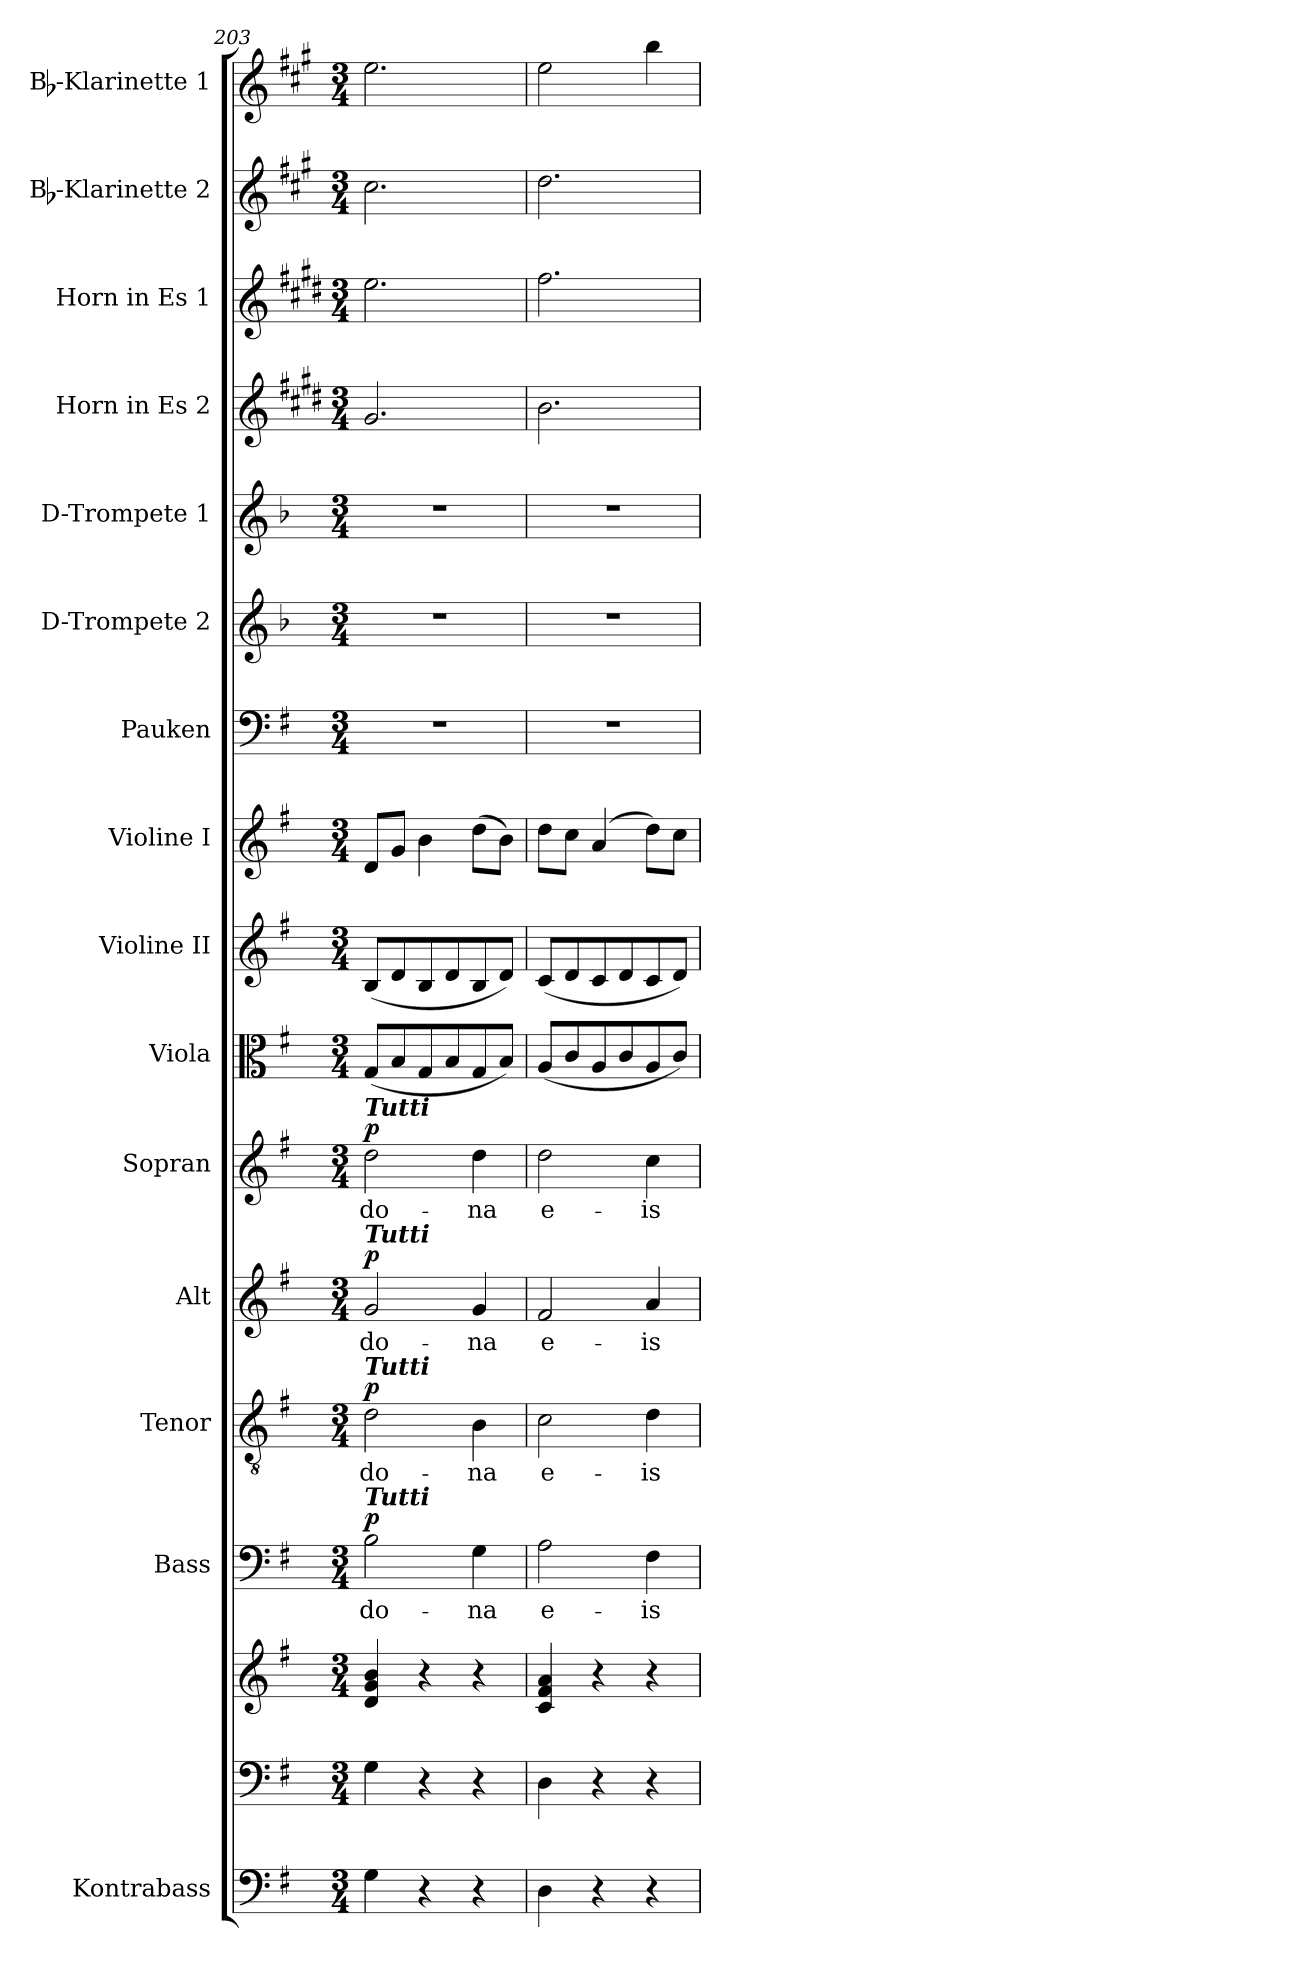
**kern	**kern	**kern	**kern	**text	**dynam	**kern	**text	**dynam	**kern	**text	**dynam	**kern	**text	**dynam	**kern	**kern	**kern	**kern	**kern	**kern	**kern	**kern	**kern	**kern
*part16	*part15	*part15	*part14	*part14	*part14	*part13	*part13	*part13	*part12	*part12	*part12	*part11	*part11	*part11	*part10	*part9	*part8	*part7	*part6	*part5	*part4	*part3	*part2	*part1
*staff17	*staff16	*staff15	*staff14	*staff14	*staff14	*staff13	*staff13	*staff13	*staff12	*staff12	*staff12	*staff11	*staff11	*staff11	*staff10	*staff9	*staff8	*staff7	*staff6	*staff5	*staff4	*staff3	*staff2	*staff1
*I"Kontrabass	*	*	*I"Bass	*	*	*I"Tenor	*	*	*I"Alt	*	*	*I"Sopran	*	*	*I"Viola	*I"Violine II	*I"Violine I	*I"Pauken	*I"D-Trompete 2	*I"D-Trompete 1	*I"Horn in Es 2	*I"Horn in Es 1	*I"Bb-Klarinette 2	*I"Bb-Klarinette 1
*I'Kb.	*	*	*I'B.	*	*	*I'T.	*	*	*I'A.	*	*	*I'S.	*	*	*I'Vla.	*I'Vl. II	*I'Vl. I	*I'Pk.	*I'D Trp. 2	*I'D Trp. 1	*	*	*I'Bb Kl. 2	*I'Bb Kl. 1
*clefF4	*clefF4	*clefG2	*clefF4	*	*	*clefGv2	*	*	*clefG2	*	*	*clefG2	*	*	*clefC3	*clefG2	*clefG2	*clefF4	*clefG2	*clefG2	*clefG2	*clefG2	*clefG2	*clefG2
*ITrd7c12	*	*	*	*	*	*	*	*	*	*	*	*	*	*	*	*	*	*	*ITrd-1c-2	*ITrd-1c-2	*ITrd5c9	*ITrd5c9	*ITrd1c2	*ITrd1c2
*k[f#]	*k[f#]	*k[f#]	*k[f#]	*	*	*k[f#]	*	*	*k[f#]	*	*	*k[f#]	*	*	*k[f#]	*k[f#]	*k[f#]	*k[f#]	*k[f#]	*k[f#]	*k[f#]	*k[f#]	*k[f#]	*k[f#]
*G:	*G:	*G:	*G:	*	*	*G:	*	*	*G:	*	*	*G:	*	*	*G:	*G:	*G:	*G:	*G:	*G:	*G:	*G:	*G:	*G:
*M3/4	*M3/4	*M3/4	*M3/4	*	*	*M3/4	*	*	*M3/4	*	*	*M3/4	*	*	*M3/4	*M3/4	*M3/4	*M3/4	*M3/4	*M3/4	*M3/4	*M3/4	*M3/4	*M3/4
=203	=203	=203	=203	=203	=203	=203	=203	=203	=203	=203	=203	=203	=203	=203	=203	=203	=203	=203	=203	=203	=203	=203	=203	=203
!	!	!	!	!	!	!	!	!	!	!	!	!LO:TX:a:Bi:t=Tutti	!	!	!	!	!	!	!	!	!	!	!	!
!	!	!	!	!	!	!	!	!	!LO:TX:a:Bi:t=Tutti	!	!	!	!	!	!	!	!	!	!	!	!	!	!	!
!	!	!	!	!	!	!LO:TX:a:Bi:t=Tutti	!	!	!	!	!	!	!	!	!	!	!	!	!	!	!	!	!	!
!	!	!	!LO:TX:a:Bi:t=Tutti	!	!	!	!	!	!	!	!	!	!	!	!	!	!	!	!	!	!	!	!	!
!	!	!	!	!LO:LY:b	!LO:DY:a	!	!LO:LY:b	!LO:DY:a	!	!LO:LY:b	!LO:DY:a	!	!LO:LY:b	!LO:DY:a	!	!	!	!	!	!	!	!	!	!
4GG\	4G\	4d/ 4g/ 4b/	2B\	do-	p	2d\	do-	p	2g/	do-	p	2dd\	do-	p	(<8G/L	(<8B/L	8d/L	2.r	2.r	2.r	2.B/	2.g\	2.b\	2.dd\
.	.	.	.	.	.	.	.	.	.	.	.	.	.	.	8B/	8d/	8g/J	.	.	.	.	.	.	.
4r	4r	4r	.	.	.	.	.	.	.	.	.	.	.	.	8G/	8B/	4b\	.	.	.	.	.	.	.
.	.	.	.	.	.	.	.	.	.	.	.	.	.	.	8B/	8d/	.	.	.	.	.	.	.	.
!	!	!	!	!LO:LY:b	!	!	!LO:LY:b	!	!	!LO:LY:b	!	!	!LO:LY:b	!	!	!	!	!	!	!	!	!	!	!
4r	4r	4r	4G\	-na	.	4B\	-na	.	4g/	-na	.	4dd\	-na	.	8G/	8B/	(>8dd\L	.	.	.	.	.	.	.
.	.	.	.	.	.	.	.	.	.	.	.	.	.	.	8B/J)	8d/J)	8b\J)	.	.	.	.	.	.	.
=204	=204	=204	=204	=204	=204	=204	=204	=204	=204	=204	=204	=204	=204	=204	=204	=204	=204	=204	=204	=204	=204	=204	=204	=204
!	!	!	!	!LO:LY:b	!	!	!LO:LY:b	!	!	!LO:LY:b	!	!	!LO:LY:b	!	!	!	!	!	!	!	!	!	!	!
4DD\	4D\	4c/ 4f#/ 4a/	2A\	e-	.	2c\	e-	.	2f#/	e-	.	2dd\	e-	.	(<8A/L	(<8c/L	8dd\L	2.r	2.r	2.r	2.d\	2.a\	2.cc\	2dd\
.	.	.	.	.	.	.	.	.	.	.	.	.	.	.	8c/	8d/	8cc\J	.	.	.	.	.	.	.
4r	4r	4r	.	.	.	.	.	.	.	.	.	.	.	.	8A/	8c/	(4a/	.	.	.	.	.	.	.
.	.	.	.	.	.	.	.	.	.	.	.	.	.	.	8c/	8d/	.	.	.	.	.	.	.	.
!	!	!	!	!LO:LY:b	!	!	!LO:LY:b	!	!	!LO:LY:b	!	!	!LO:LY:b	!	!	!	!	!	!	!	!	!	!	!
4r	4r	4r	4F#\	-is	.	4d\	-is	.	4a/	-is	.	4cc\	-is	.	8A/	8c/	8dd\L)	.	.	.	.	.	.	4aa\
.	.	.	.	.	.	.	.	.	.	.	.	.	.	.	8c/J)	8d/J)	8cc\J	.	.	.	.	.	.	.
=	=	=	=	=	=	=	=	=	=	=	=	=	=	=	=	=	=	=	=	=	=	=	=	=
*-	*-	*-	*-	*-	*-	*-	*-	*-	*-	*-	*-	*-	*-	*-	*-	*-	*-	*-	*-	*-	*-	*-	*-	*-
